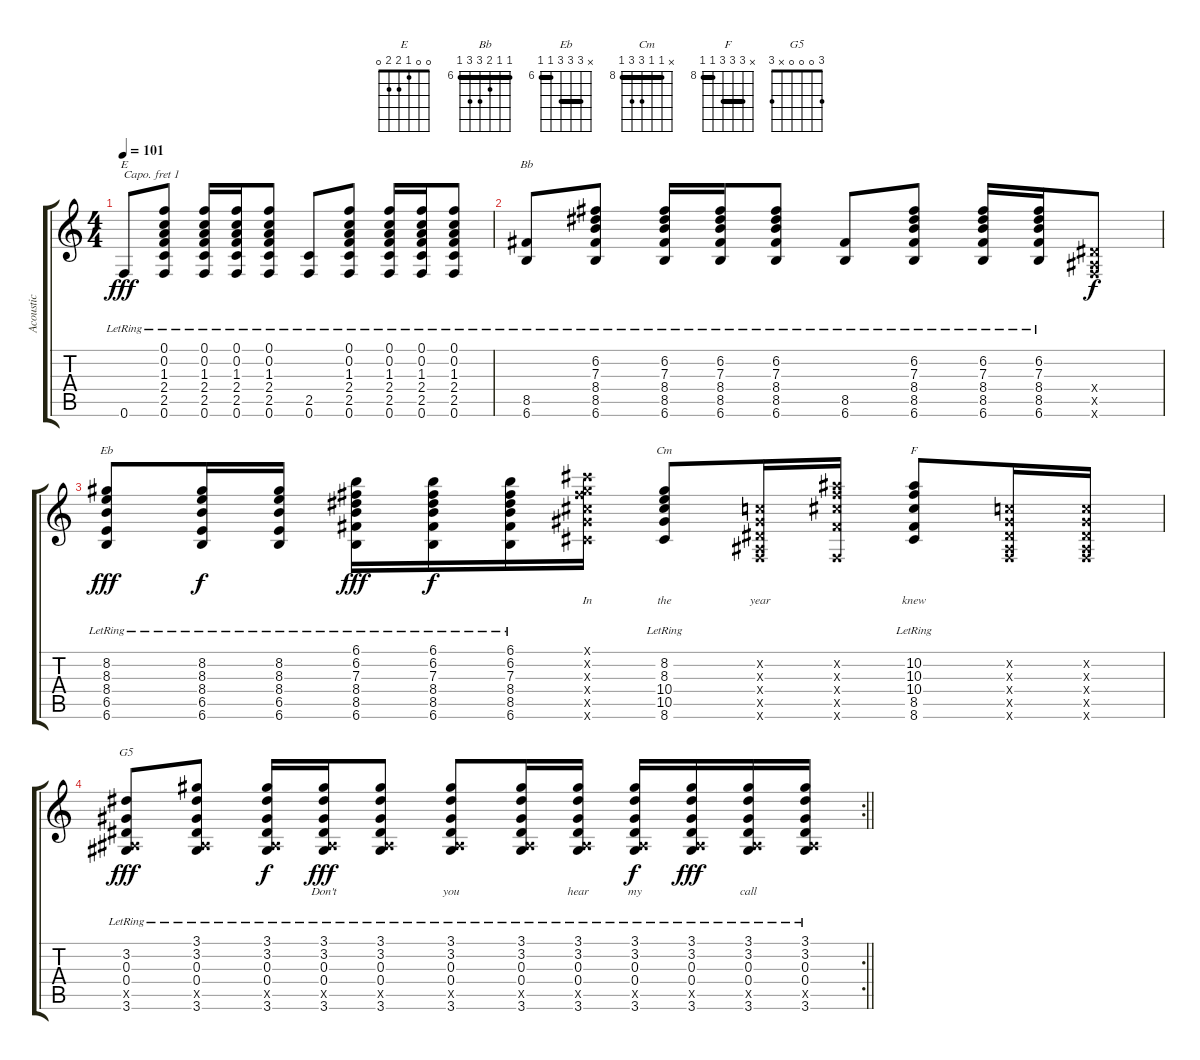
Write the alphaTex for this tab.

\track ("Acoustic" "Acoustic") {instrument acousticguitarsteel}
\staff {score tabs}
\capo 1
\tuning (E4 B3 G3 D3 A2 E2) {hide}
\chord ("E" 0 0 1 2 2 0)
\chord ("Bb" 6 6 7 8 8 6) {firstfret 6 barre 6}
\chord ("Eb" x 8 8 8 6 6) {firstfret 6 barre (6 8)}
\chord ("Cm" x 8 8 10 10 8) {firstfret 8 barre 8}
\chord ("F" x 10 10 10 8 8) {firstfret 8 barre (8 10)}
\chord ("G5" 3 0 0 0 x 3)
\ts (4 4)
\tempo 101
\clef g2
\ks c
0.6{lr}.8{ch "E" lyrics (0 "") lyrics (1 "") lyrics (2 "") lyrics (3 "") lyrics (4 "") dy fff} (0.1{lr} 0.2{lr} 1.3{lr} 2.4{lr} 2.5{lr} 0.6{lr}).8{lyrics (0 "") lyrics (1 "") lyrics (2 "") lyrics (3 "") lyrics (4 "")} (0.1{lr} 0.2{lr} 1.3{lr} 2.4{lr} 2.5{lr} 0.6{lr}).16{lyrics (0 "") lyrics (1 "") lyrics (2 "") lyrics (3 "") lyrics (4 "")} (0.1{lr} 0.2{lr} 1.3{lr} 2.4{lr} 2.5{lr} 0.6{lr}).16{lyrics (0 "") lyrics (1 "") lyrics (2 "") lyrics (3 "") lyrics (4 "")} (0.1{lr} 0.2{lr} 1.3{lr} 2.4{lr} 2.5{lr} 0.6{lr}).8{lyrics (0 "") lyrics (1 "") lyrics (2 "") lyrics (3 "") lyrics (4 "")} (2.5{lr} 0.6{lr}).8{lyrics (0 "") lyrics (1 "") lyrics (2 "") lyrics (3 "") lyrics (4 "")} (0.1{lr} 0.2{lr} 1.3{lr} 2.4{lr} 2.5{lr} 0.6{lr}).8{lyrics (0 "") lyrics (1 "") lyrics (2 "") lyrics (3 "") lyrics (4 "")} (0.1{lr} 0.2{lr} 1.3{lr} 2.4{lr} 2.5{lr} 0.6{lr}).16{lyrics (0 "") lyrics (1 "") lyrics (2 "") lyrics (3 "") lyrics (4 "")} (0.1{lr} 0.2{lr} 1.3{lr} 2.4{lr} 2.5{lr} 0.6{lr}).16{lyrics (0 "") lyrics (1 "") lyrics (2 "") lyrics (3 "") lyrics (4 "")} (0.1{lr} 0.2{lr} 1.3{lr} 2.4{lr} 2.5{lr} 0.6{lr}).8{lyrics (0 "") lyrics (1 "") lyrics (2 "") lyrics (3 "") lyrics (4 "")} |
(8.5{lr} 6.6{lr}).8{ch "Bb" lyrics (0 "") lyrics (1 "") lyrics (2 "") lyrics (3 "") lyrics (4 "")} (6.2{lr} 7.3{lr} 8.4{lr} 8.5{lr} 6.6{lr}).8{lyrics (0 "") lyrics (1 "") lyrics (2 "") lyrics (3 "") lyrics (4 "")} (6.2{lr} 7.3{lr} 8.4{lr} 8.5{lr} 6.6{lr}).16{lyrics (0 "") lyrics (1 "") lyrics (2 "") lyrics (3 "") lyrics (4 "")} (6.2{lr} 7.3{lr} 8.4{lr} 8.5{lr} 6.6{lr}).16{lyrics (0 "") lyrics (1 "") lyrics (2 "") lyrics (3 "") lyrics (4 "")} (6.2{lr} 7.3{lr} 8.4{lr} 8.5{lr} 6.6{lr}).8{lyrics (0 "") lyrics (1 "") lyrics (2 "") lyrics (3 "") lyrics (4 "")} (8.5{lr} 6.6{lr}).8{lyrics (0 "") lyrics (1 "") lyrics (2 "") lyrics (3 "") lyrics (4 "")} (6.2{lr} 7.3{lr} 8.4{lr} 8.5{lr} 6.6{lr}).8{lyrics (0 "") lyrics (1 "") lyrics (2 "") lyrics (3 "") lyrics (4 "")} (6.2{lr} 7.3{lr} 8.4{lr} 8.5{lr} 6.6{lr}).16{lyrics (0 "") lyrics (1 "") lyrics (2 "") lyrics (3 "") lyrics (4 "")} (6.2{lr} 7.3{lr} 8.4{lr} 8.5{lr} 6.6{lr}).16{lyrics (0 "") lyrics (1 "") lyrics (2 "") lyrics (3 "") lyrics (4 "")} (0.4{x} 0.5{x} 0.6{x}).8{lyrics (0 "") lyrics (1 "") lyrics (2 "") lyrics (3 "") lyrics (4 "") dy f} |
(8.2{lr} 8.3{lr} 8.4{lr} 6.5{lr} 6.6{lr}).8{ch "Eb" lyrics (0 "") lyrics (1 "") lyrics (2 "") lyrics (3 "") lyrics (4 "") dy fff} (8.2{lr} 8.3{lr} 8.4{lr} 6.5{lr} 6.6{lr}).16{lyrics (0 "") lyrics (1 "") lyrics (2 "") lyrics (3 "") lyrics (4 "") dy f} (8.2{lr} 8.3{lr} 8.4{lr} 6.5{lr} 6.6{lr}).16{lyrics (0 "") lyrics (1 "") lyrics (2 "") lyrics (3 "") lyrics (4 "")} (6.1{lr} 6.2{lr} 7.3{lr} 8.4{lr} 8.5{lr} 6.6{lr}).16{lyrics (0 "") lyrics (1 "") lyrics (2 "") lyrics (3 "") lyrics (4 "") dy fff} (6.1{lr} 6.2{lr} 7.3{lr} 8.4{lr} 8.5{lr} 6.6{lr}).16{lyrics (0 "") lyrics (1 "") lyrics (2 "") lyrics (3 "") lyrics (4 "") dy f} (6.1{lr} 6.2{lr} 7.3{lr} 8.4{lr} 8.5{lr} 6.6{lr}).16{lyrics (0 "") lyrics (1 "") lyrics (2 "") lyrics (3 "") lyrics (4 "")} (8.1{x} 8.2{x} 10.3{x} 10.4{x} 10.5{x} 8.6{x}).16{lyrics (0 "In") lyrics (1 "") lyrics (2 "") lyrics (3 "") lyrics (4 "")} (8.2{lr} 8.3{lr} 10.4{lr} 10.5{lr} 8.6{lr}).8{ch "Cm" lyrics (0 "the") lyrics (1 "") lyrics (2 "") lyrics (3 "") lyrics (4 "")} (0.2{x} 0.3{x} 0.4{x} 0.5{x} 0.6{x}).16{lyrics (0 "year") lyrics (1 "") lyrics (2 "") lyrics (3 "") lyrics (4 "")} (10.2{x} 10.3{x} 10.4{x} 8.5{x} 0.6{x}).16{lyrics (0 "") lyrics (1 "") lyrics (2 "") lyrics (3 "") lyrics (4 "")} (10.2{lr} 10.3{lr} 10.4{lr} 8.5{lr} 8.6{lr}).8{ch "F" lyrics (0 "knew") lyrics (1 "") lyrics (2 "") lyrics (3 "") lyrics (4 "")} (0.2{x} 0.3{x} 0.4{x} 0.5{x} 0.6{x}).16{lyrics (0 "") lyrics (1 "") lyrics (2 "") lyrics (3 "") lyrics (4 "")} (0.2{x} 0.3{x} 0.4{x} 0.5{x} 0.6{x}).16{lyrics (0 "") lyrics (1 "") lyrics (2 "") lyrics (3 "") lyrics (4 "")} |
\rc 2
\barLineRight lightlight
(3.2{lr} 0.3{lr} 0.4{lr} 0.5{x} 3.6{lr}).8{ch "G5" lyrics (0 "") lyrics (1 "") lyrics (2 "") lyrics (3 "") lyrics (4 "") dy fff} (3.1{lr} 3.2{lr} 0.3{lr} 0.4{lr} 0.5{x} 3.6{lr}).8{lyrics (0 "") lyrics (1 "") lyrics (2 "") lyrics (3 "") lyrics (4 "")} (3.1{lr} 3.2{lr} 0.3{lr} 0.4{lr} 0.5{x} 3.6{lr}).16{lyrics (0 "") lyrics (1 "") lyrics (2 "") lyrics (3 "") lyrics (4 "") dy f} (3.1{lr} 3.2{lr} 0.3{lr} 0.4{lr} 0.5{x} 3.6{lr}).16{lyrics (0 "Don't") lyrics (1 "") lyrics (2 "") lyrics (3 "") lyrics (4 "") dy fff} (3.1{lr} 3.2{lr} 0.3{lr} 0.4{lr} 0.5{x} 3.6{lr}).8{lyrics (0 "") lyrics (1 "") lyrics (2 "") lyrics (3 "") lyrics (4 "")} (3.1{lr} 3.2{lr} 0.3{lr} 0.4{lr} 0.5{x} 3.6{lr}).8{lyrics (0 "you") lyrics (1 "") lyrics (2 "") lyrics (3 "") lyrics (4 "")} (3.1{lr} 3.2{lr} 0.3{lr} 0.4{lr} 0.5{x} 3.6{lr}).16{lyrics (0 "") lyrics (1 "") lyrics (2 "") lyrics (3 "") lyrics (4 "")} (3.1{lr} 3.2{lr} 0.3{lr} 0.4{lr} 0.5{x} 3.6{lr}).16{lyrics (0 "hear") lyrics (1 "") lyrics (2 "") lyrics (3 "") lyrics (4 "")} (3.1{lr} 3.2{lr} 0.3{lr} 0.4{lr} 0.5{x} 3.6{lr}).16{lyrics (0 "my") lyrics (1 "") lyrics (2 "") lyrics (3 "") lyrics (4 "") dy f} (3.1{lr} 3.2{lr} 0.3{lr} 0.4{lr} 0.5{x} 3.6{lr}).16{lyrics (0 "") lyrics (1 "") lyrics (2 "") lyrics (3 "") lyrics (4 "") dy fff} (3.1{lr} 3.2{lr} 0.3{lr} 0.4{lr} 0.5{x} 3.6{lr}).16{lyrics (0 "call") lyrics (1 "") lyrics (2 "") lyrics (3 "") lyrics (4 "")} (3.1{lr} 3.2{lr} 0.3{lr} 0.4{lr} 0.5{x} 3.6{lr}).16{lyrics (0 "") lyrics (1 "") lyrics (2 "") lyrics (3 "") lyrics (4 "")}
